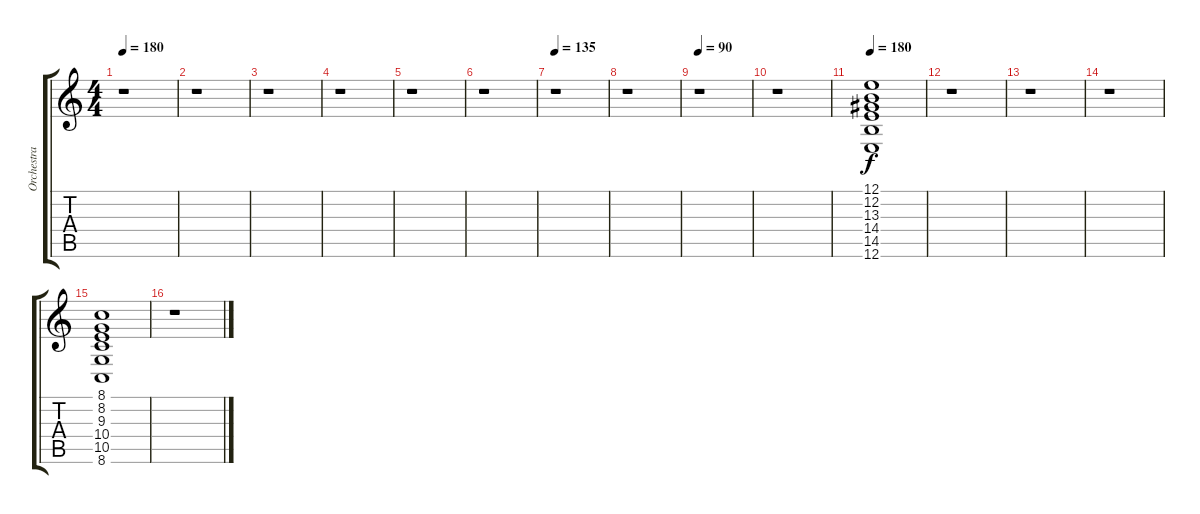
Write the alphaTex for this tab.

\track ("Orchestra Hit" "Orchestra ") {instrument orchestrahit}
\staff {score tabs}
\tuning (E4 B3 G3 D3 A2 E2) {hide}
\ts (4 4)
\tempo 180
\clef g2
\ks c
r.1{dy f} |
r.1 |
r.1 |
r.1 |
r.1 |
r.1 |
\tempo 135
r.1 |
r.1 |
\tempo 90
r.1 |
r.1 |
\tempo 180
(12.1 12.2 13.3 14.4 14.5 12.6).1 |
r.1 |
r.1 |
r.1 |
(8.1 8.2 9.3 10.4 10.5 8.6).1 |
r.1
